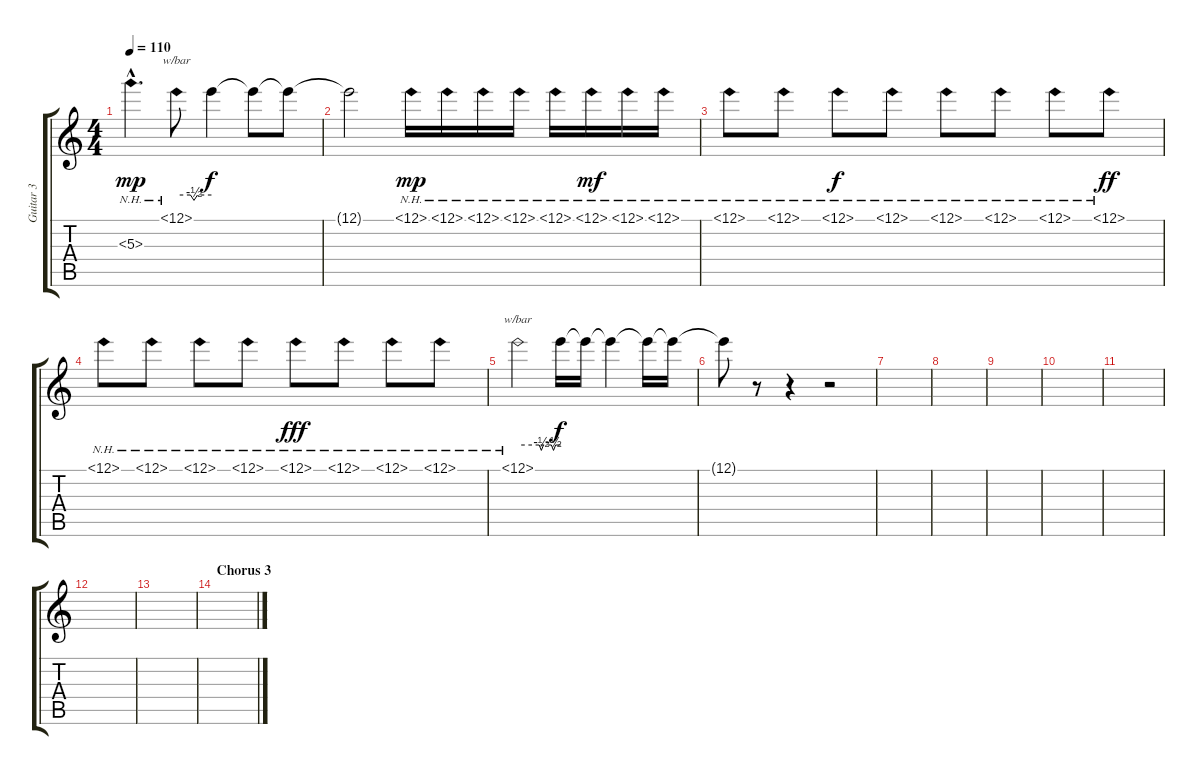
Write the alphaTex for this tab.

\track ("Guitar 3" "Guitar 3") {instrument distortionguitar}
\staff {score tabs}
\tuning (E4 B3 G3 D3 A2 E2) {hide}
\ts (4 4)
\tempo 110
\clef g2
\ks c
5.3{nh hac}.4{d dy mp} 12.1{nh}.8{tbe (custom default 0 0 24 0 30 -2 36 0 60 0)} 12.1{t}.4{dy f} 12.1{t}.8 12.1{t}.8{volume 13} |
12.1{t}.2{volume 16} 12.1{nh}.16{dy mp} 12.1{nh}.16 12.1{nh}.16 12.1{nh}.16 12.1{nh}.16 12.1{nh}.16{dy mf} 12.1{nh}.16 12.1{nh}.16 |
12.1{nh}.8 12.1{nh}.8 12.1{nh}.8{dy f} 12.1{nh}.8 12.1{nh}.8 12.1{nh}.8 12.1{nh}.8 12.1{nh}.8{dy ff} |
12.1{nh}.8 12.1{nh}.8 12.1{nh}.8 12.1{nh}.8 12.1{nh}.8{dy fff} 12.1{nh}.8 12.1{nh}.8 12.1{nh}.8 |
12.1{nh}.2{tbe (custom default 0 0 30 0 33 -2 36 0 47 0 50 -2 53 0 60 0)} 12.1{t}.16{dy f} 12.1{t}.16 12.1{t}.4 12.1{t}.16 12.1{t}.16 |
12.1{t}.8 r.8 r.4 r.2 |
|
|
|
|
|
|
|
\section ("" "Chorus 3")
